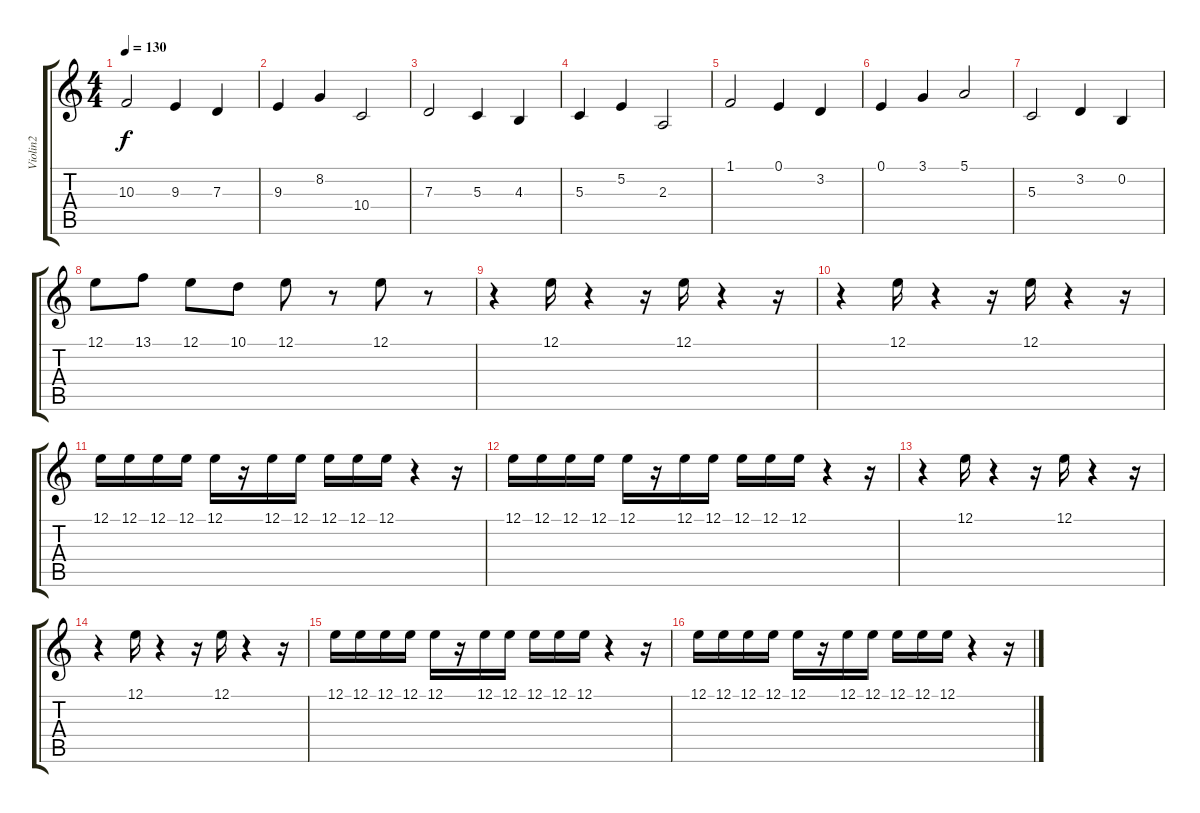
\track ("Violin2" "Violin2") {instrument violin}
\staff {score tabs}
\tuning (E4 B3 G3 D3 A2 E2) {hide}
\ts (4 4)
\tempo 130
\clef g2
\ks c
10.3.2{dy f} 9.3.4 7.3.4 |
9.3.4 8.2.4 10.4.2 |
7.3.2 5.3.4 4.3.4 |
5.3.4 5.2.4 2.3.2 |
1.1.2 0.1.4 3.2.4 |
0.1.4 3.1.4 5.1.2 |
5.3.2 3.2.4 0.2.4 |
12.1.8 13.1.8 12.1.8 10.1.8 12.1.8 r.8 12.1.8 r.8 |
r.4 12.1.16 r.4 r.16 12.1.16 r.4 r.16 |
r.4 12.1.16 r.4 r.16 12.1.16 r.4 r.16 |
12.1.16 12.1.16 12.1.16 12.1.16 12.1.16 r.16 12.1.16 12.1.16 12.1.16 12.1.16 12.1.16 r.4 r.16 |
12.1.16 12.1.16 12.1.16 12.1.16 12.1.16 r.16 12.1.16 12.1.16 12.1.16 12.1.16 12.1.16 r.4 r.16 |
r.4 12.1.16 r.4 r.16 12.1.16 r.4 r.16 |
r.4 12.1.16 r.4 r.16 12.1.16 r.4 r.16 |
12.1.16 12.1.16 12.1.16 12.1.16 12.1.16 r.16 12.1.16 12.1.16 12.1.16 12.1.16 12.1.16 r.4 r.16 |
12.1.16 12.1.16 12.1.16 12.1.16 12.1.16 r.16 12.1.16 12.1.16 12.1.16 12.1.16 12.1.16 r.4 r.16
